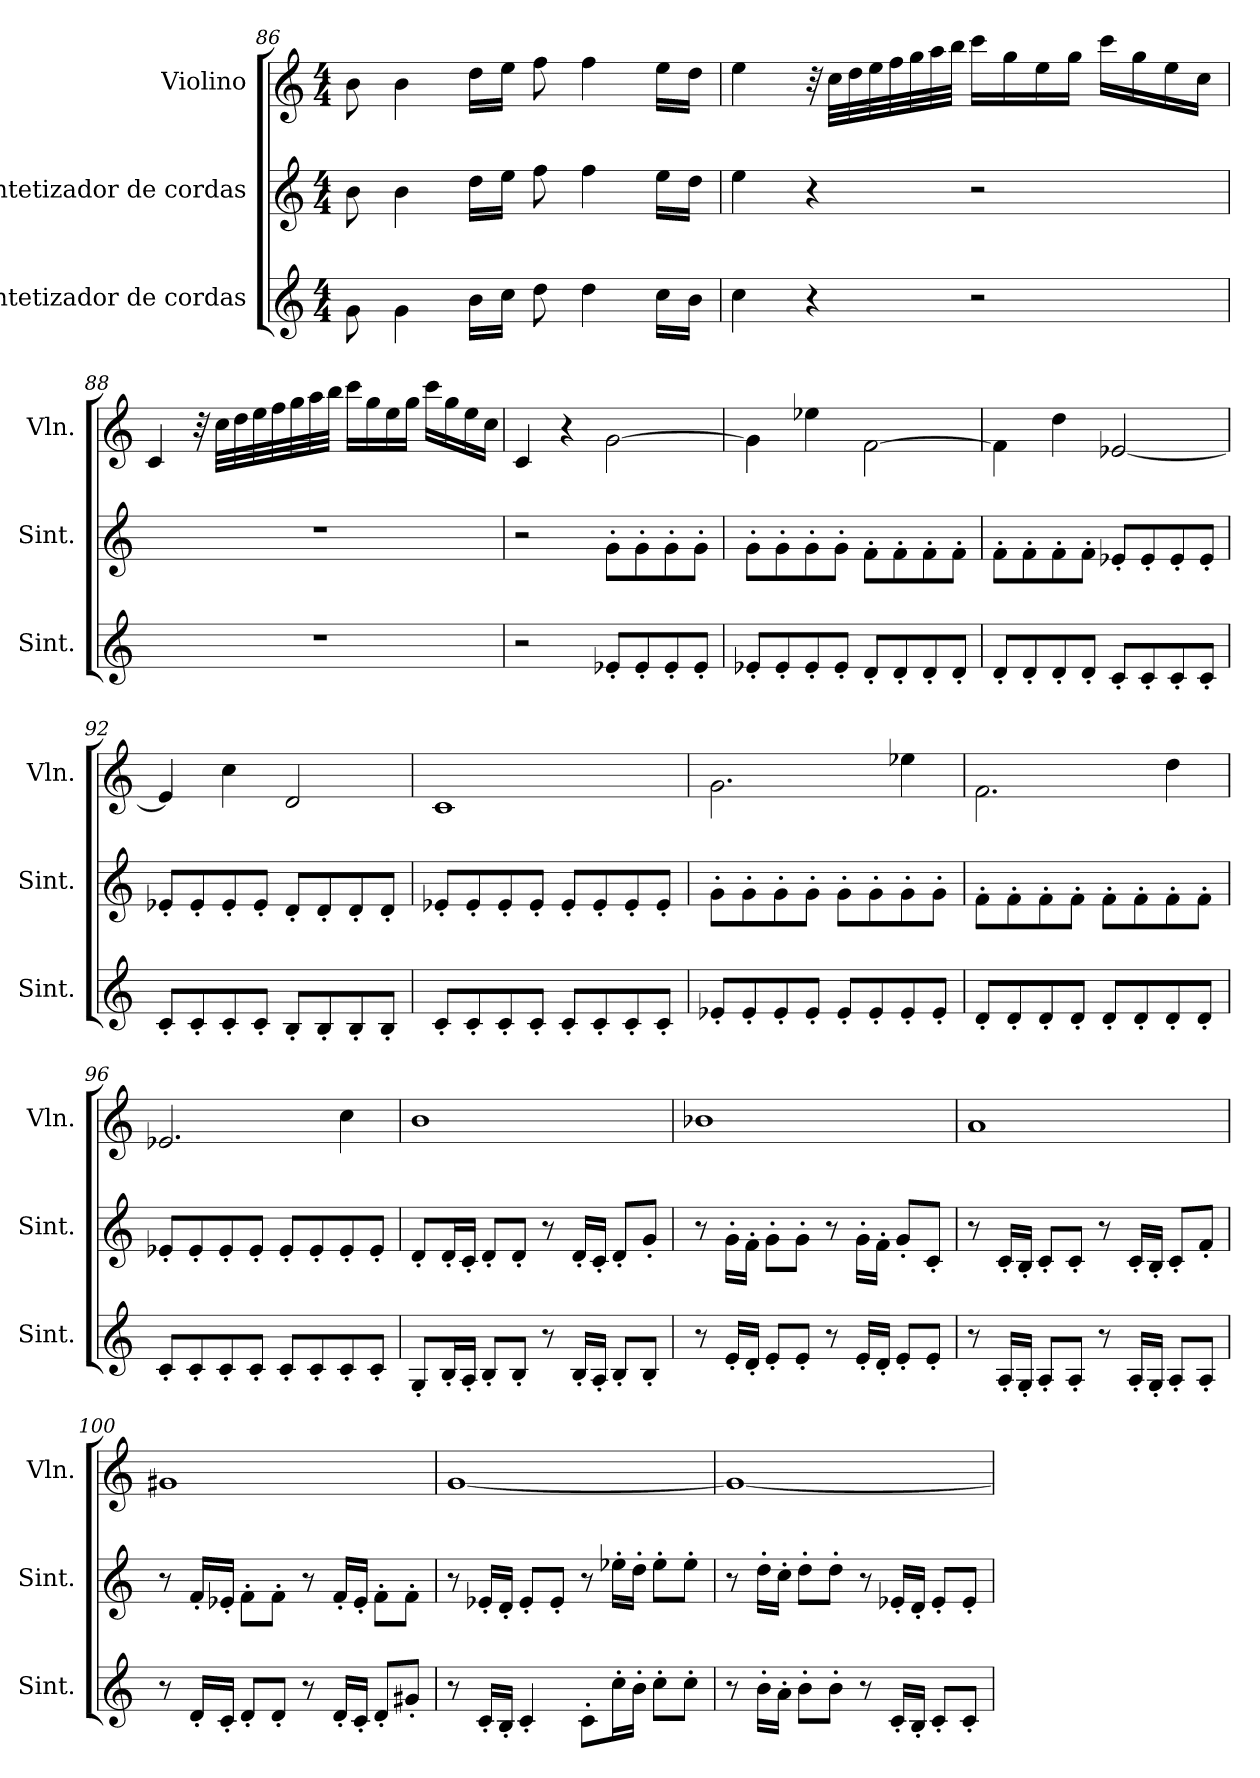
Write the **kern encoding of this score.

**kern	**kern	**kern
*part3	*part2	*part1
*staff3	*staff2	*staff1
*I"Sintetizador de cordas	*I"Sintetizador de cordas	*I"Violino
*I'Sint.	*I'Sint.	*I'Vln.
*clefG2	*clefG2	*clefG2
*k[]	*k[]	*k[]
*M4/4	*M4/4	*M4/4
=86	=86	=86
8g\	8b\	8b\
4g\	4b\	4b\
16b\LL	16dd\LL	16dd\LL
16cc\JJ	16ee\JJ	16ee\JJ
8dd\	8ff\	8ff\
4dd\	4ff\	4ff\
16cc\LL	16ee\LL	16ee\LL
16b\JJ	16dd\JJ	16dd\JJ
!!LO:LB:g=z
=87	=87	=87
4cc\	4ee\	4ee\
4r	4r	32r
.	.	32cc\LLL
.	.	32dd\
.	.	32ee\
.	.	32ff\
.	.	32gg\
.	.	32aa\
.	.	32bb\JJJ
2r	2r	16ccc\LL
.	.	16gg\
.	.	16ee\
.	.	16gg\JJ
.	.	16ccc\LL
.	.	16gg\
.	.	16ee\
.	.	16cc\JJ
=88	=88	=88
*	*	*MM94
1r	1r	4c/
.	.	32r
.	.	32cc\LLL
.	.	32dd\
.	.	32ee\
.	.	32ff\
.	.	32gg\
.	.	32aa\
.	.	32bb\JJJ
.	.	16ccc\LL
.	.	16gg\
.	.	16ee\
.	.	16gg\JJ
.	.	16ccc\LL
.	.	16gg\
.	.	16ee\
.	.	16cc\JJ
!!LO:LB:g=z
=89	=89	=89
*	*	*MM68
2r	2r	4c/
.	.	4r
*	*	*MM92
8e-X'/L	8g'\L	[2g\
8e-'/	8g'\	.
8e-'/	8g'\	.
8e-'/J	8g'\J	.
=90	=90	=90
8e-X'/L	8g'\L	4g\]
8e-'/	8g'\	.
8e-'/	8g'\	4ee-X\
8e-'/J	8g'\J	.
8d'/L	8f'\L	[2f\
8d'/	8f'\	.
8d'/	8f'\	.
8d'/J	8f'\J	.
=91	=91	=91
8d'/L	8f'\L	4f\]
8d'/	8f'\	.
8d'/	8f'\	4dd\
8d'/J	8f'\J	.
8c'/L	8e-X'/L	[2e-X/
8c'/	8e-'/	.
8c'/	8e-'/	.
8c'/J	8e-'/J	.
=92	=92	=92
8c'/L	8e-X'/L	4e-/]
8c'/	8e-'/	.
8c'/	8e-'/	4cc\
8c'/J	8e-'/J	.
8B'/L	8d'/L	2d/
8B'/	8d'/	.
8B'/	8d'/	.
8B'/J	8d'/J	.
!!LO:PB:g=z
=93	=93	=93
8c'/L	8e-X'/L	1c
8c'/	8e-'/	.
8c'/	8e-'/	.
8c'/J	8e-'/J	.
8c'/L	8e-'/L	.
8c'/	8e-'/	.
8c'/	8e-'/	.
8c'/J	8e-'/J	.
=94	=94	=94
8e-X'/L	8g'\L	2.g\
8e-'/	8g'\	.
8e-'/	8g'\	.
8e-'/J	8g'\J	.
8e-'/L	8g'\L	.
8e-'/	8g'\	.
8e-'/	8g'\	4ee-X\
8e-'/J	8g'\J	.
=95	=95	=95
8d'/L	8f'\L	2.f\
8d'/	8f'\	.
8d'/	8f'\	.
8d'/J	8f'\J	.
8d'/L	8f'\L	.
8d'/	8f'\	.
8d'/	8f'\	4dd\
8d'/J	8f'\J	.
=96	=96	=96
8c'/L	8e-X'/L	2.e-X/
8c'/	8e-'/	.
8c'/	8e-'/	.
8c'/J	8e-'/J	.
8c'/L	8e-'/L	.
8c'/	8e-'/	.
8c'/	8e-'/	4cc\
8c'/J	8e-'/J	.
!!LO:LB:g=z
=97	=97	=97
8G'/L	8d'/L	1b
16B'/L	16d'/L	.
16A'/JJ	16c'/JJ	.
8B'/L	8d'/L	.
8B'/J	8d'/J	.
8r	8r	.
16B'/LL	16d'/LL	.
16A'/JJ	16c'/JJ	.
8B'/L	8d'/L	.
8B'/J	8g'/J	.
=98	=98	=98
8r	8r	1b-X
16e'/LL	16g'\LL	.
16d'/JJ	16f'\JJ	.
8e'/L	8g'\L	.
8e'/J	8g'\J	.
8r	8r	.
16e'/LL	16g'\LL	.
16d'/JJ	16f'\JJ	.
8e'/L	8g'/L	.
8e'/J	8c'/J	.
=99	=99	=99
8r	8r	1a
16A'/LL	16c'/LL	.
16G'/JJ	16B'/JJ	.
8A'/L	8c'/L	.
8A'/J	8c'/J	.
8r	8r	.
16A'/LL	16c'/LL	.
16G'/JJ	16B'/JJ	.
8A'/L	8c'/L	.
8A'/J	8f'/J	.
!!LO:LB:g=z
=100	=100	=100
8r	8r	1g#X
16d'/LL	16f'/LL	.
16c'/JJ	16e-X'/JJ	.
8d'/L	8f'\L	.
8d'/J	8f'\J	.
8r	8r	.
16d'/LL	16f'/LL	.
16c'/JJ	16e-'/JJ	.
8d'/L	8f'\L	.
8g#X'/J	8f'\J	.
=101	=101	=101
8r	8r	[1g
16c'/LL	16e-X'/LL	.
16B'/JJ	16d'/JJ	.
4c'/	8e-'/L	.
.	8e-'/J	.
8c'\L	8r	.
16cc'\L	16ee-X'\LL	.
16b'\JJ	16dd'\JJ	.
8cc'\L	8ee-'\L	.
8cc'\J	8ee-'\J	.
=102	=102	=102
8r	8r	1g_
16b'\LL	16dd'\LL	.
16a'\JJ	16cc'\JJ	.
8b'\L	8dd'\L	.
8b'\J	8dd'\J	.
8r	8r	.
16c'/LL	16e-X'/LL	.
16B'/JJ	16d'/JJ	.
8c'/L	8e-'/L	.
8c'/J	8e-'/J	.
=	=	=
*-	*-	*-
